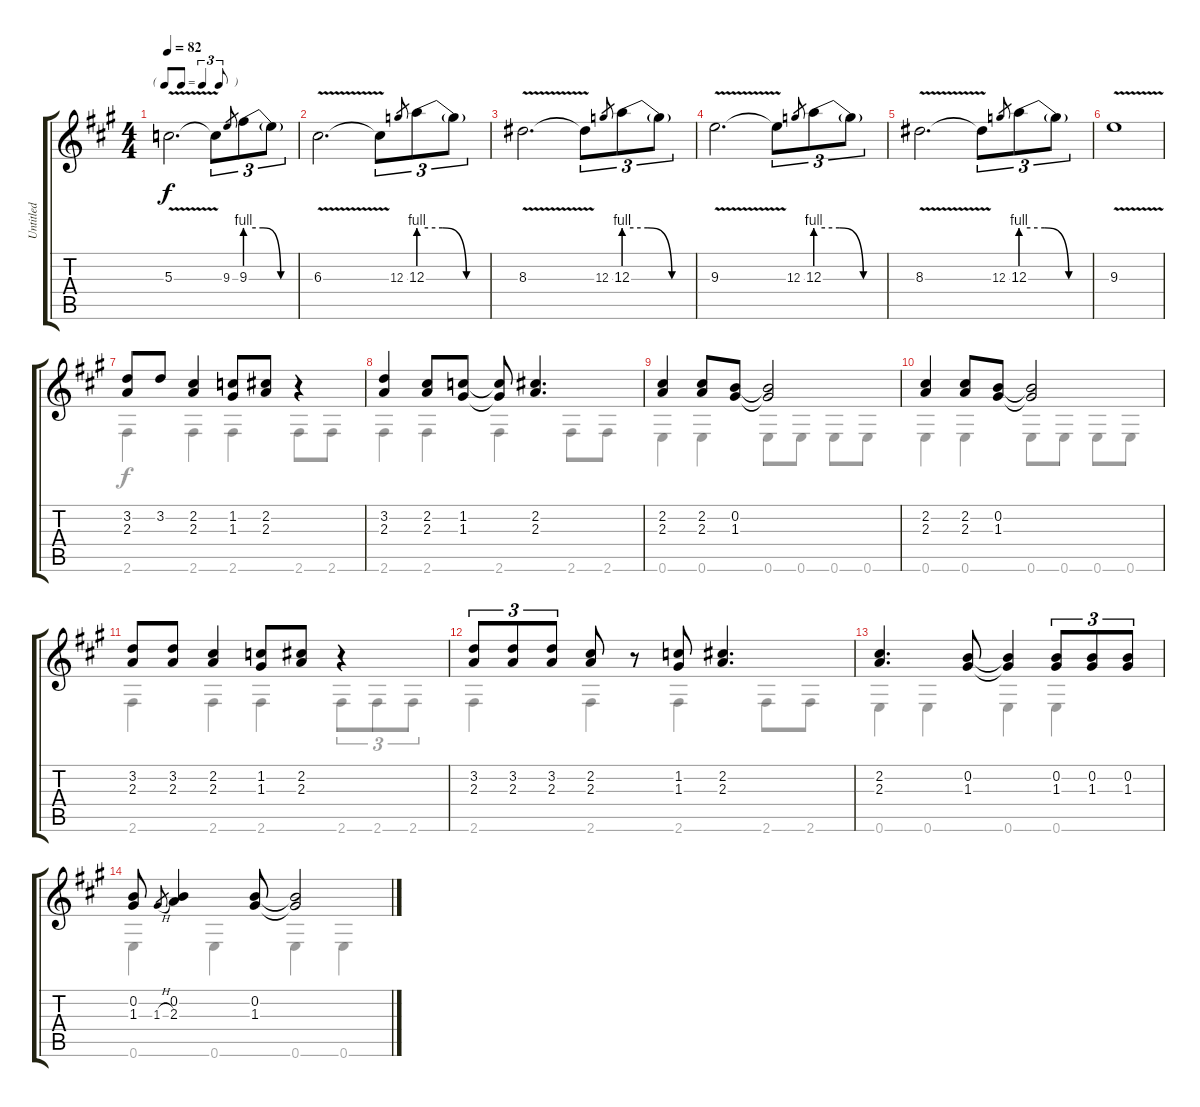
\track ("Untitled" "Untitled") {instrument electricguitarclean}
\staff {score tabs}
\tuning (E4 B3 G3 D3 A2 E2) {hide}
\voice
\ts (4 4)
\tf triplet8th
\tempo 82
\clef g2
\ks a
5.3{v}.2{d dy f} 5.3{t}.8{tu (3 2)} 9.3.8{gr} 9.3{be (custom 0 4 20 4 40 0 60 0)}.8{tu (3 2)} 9.3{t}.8{tu (3 2)} |
6.3{v}.2{d} 6.3{t}.8{tu (3 2)} 12.3.8{gr} 12.3{be (custom 0 4 20 4 40 0 60 0)}.8{tu (3 2)} 12.3{t}.8{tu (3 2)} |
8.3{v}.2{d} 8.3{t}.8{tu (3 2)} 12.3.8{gr} 12.3{be (custom 0 4 20 4 40 0 60 0)}.8{tu (3 2)} 12.3{t}.8{tu (3 2)} |
9.3{v}.2{d} 9.3{t}.8{tu (3 2)} 12.3.8{gr} 12.3{be (custom 0 4 20 4 40 0 60 0)}.8{tu (3 2)} 12.3{t}.8{tu (3 2)} |
8.3{v}.2{d} 8.3{t}.8{tu (3 2)} 12.3.8{gr} 12.3{be (custom 0 4 20 4 40 0 60 0)}.8{tu (3 2)} 12.3{t}.8{tu (3 2)} |
9.3{v}.1 |
(3.2 2.3).8 3.2.8 (2.2 2.3).4 (1.2 1.3).8 (2.2 2.3).8 r.4 |
(3.2 2.3).4 (2.2 2.3).8 (1.2 1.3).8 (1.2{t} 1.3{t}).8 (2.2 2.3).4{d} |
(2.2 2.3).4 (2.2 2.3).8 (0.2 1.3).8 (0.2{t} 1.3{t}).2 |
(2.2 2.3).4 (2.2 2.3).8 (0.2 1.3).8 (0.2{t} 1.3{t}).2 |
(3.2 2.3).8 (3.2 2.3).8 (2.2 2.3).4 (1.2 1.3).8 (2.2 2.3).8 r.4 |
(3.2 2.3).8{tu (3 2)} (3.2 2.3).8{tu (3 2)} (3.2 2.3).8{tu (3 2)} (2.2 2.3).8 r.8 (1.2 1.3).8 (2.2 2.3).4{d} |
(2.2 2.3).4{d} (0.2 1.3).8 (0.2{t} 1.3{t}).4 (0.2 1.3).8{tu (3 2)} (0.2 1.3).8{tu (3 2)} (0.2 1.3).8{tu (3 2)} |
(0.2 1.3).8 1.3{h}.8{gr} (0.2 2.3).4 (0.2 1.3).8 (0.2{t} 1.3{t}).2
\voice
\clef g2
\ottava regular
\simile none
\ks a
|
|
|
|
|
|
2.6.4 2.6.4 2.6.4 2.6.8 2.6.8 |
2.6.4 2.6.4 2.6.4 2.6.8 2.6.8 |
0.6.4 0.6.4 0.6.8 0.6.8 0.6.8 0.6.8 |
0.6.4 0.6.4 0.6.8 0.6.8 0.6.8 0.6.8 |
2.6.4 2.6.4 2.6.4 2.6.8{tu (3 2)} 2.6.8{tu (3 2)} 2.6.8{tu (3 2)} |
2.6.4 2.6.4 2.6.4 2.6.8 2.6.8 |
0.6.4 0.6.4 0.6.4 0.6.4 |
0.6.4 0.6.4 0.6.4 0.6.4
